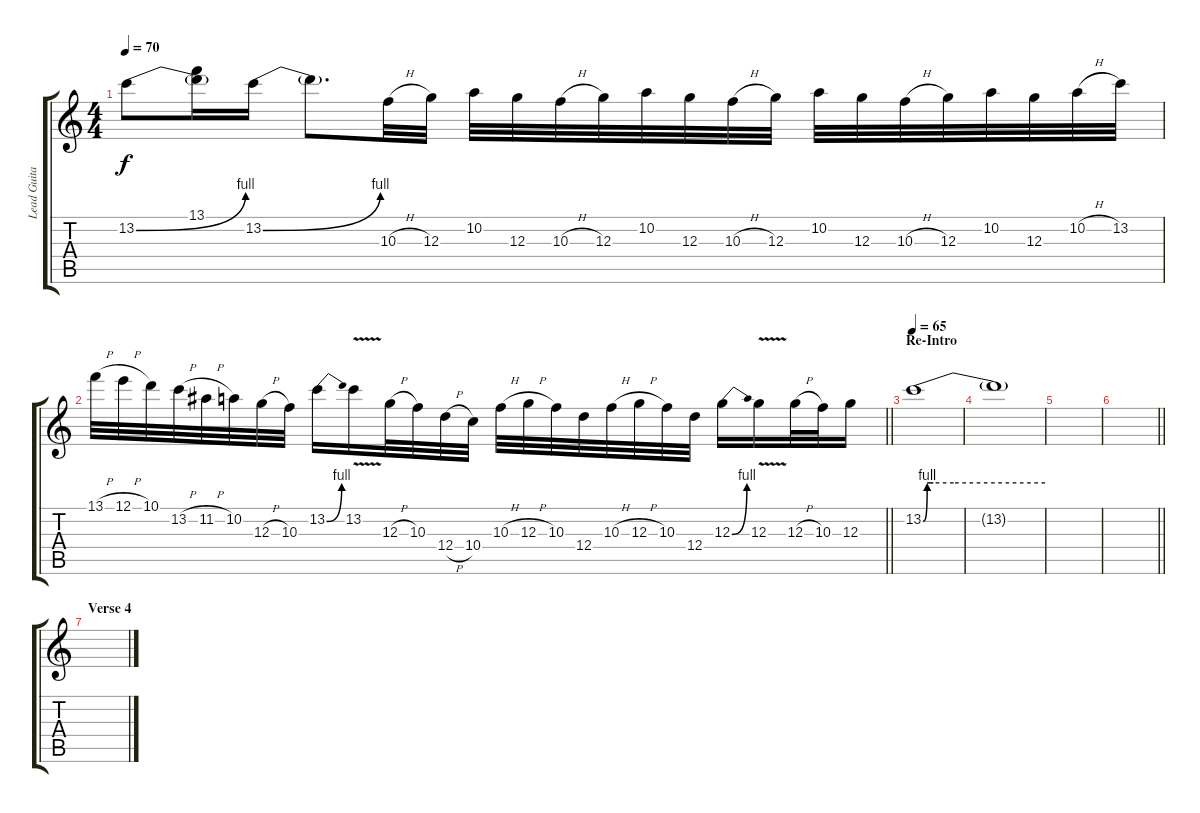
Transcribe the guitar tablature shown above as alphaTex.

\track ("Lead Guitar" "Lead Guita") {instrument distortionguitar}
\staff {score tabs}
\tuning (E4 B3 G3 D3 A2 E2) {hide}
\ts (4 4)
\tempo 70
\clef g2
\ks c
13.2{be (bend 0 0 60 4)}.8{dy f} (13.1 13.2{t}).16 13.2{be (bend 0 0 60 4)}.16 13.2{t}.8{d} 10.3{h}.32 12.3.32 10.2.32 12.3.32 10.3{h}.32 12.3.32 10.2.32 12.3.32 10.3{h}.32 12.3.32 10.2.32 12.3.32 10.3{h}.32 12.3.32 10.2.32 12.3.32 10.2{h}.32 13.2.32 |
\barLineRight lightlight
13.1{h}.32 12.1{h}.32 10.1.32 13.2{h}.32 11.2{h}.32 10.2.32 12.3{h}.32 10.3.32 13.2{be (bend 0 0 60 4)}.16 13.2{v}.16 12.3{h}.32 10.3.32 12.4{h}.32 10.4.32 10.3{h}.32 12.3{h}.32 10.3.32 12.4.32 10.3{h}.32 12.3{h}.32 10.3.32 12.4.32 12.3{be (bend 0 0 60 4)}.16 12.3{v}.16 12.3{h}.32 10.3.32 12.3.16 |
\section ("" "Re-Intro")
\tempo 65
13.2{be (custom 0 0 2 4 5 4 15 4 60 4)}.1 |
13.2{t}.1 |
|
\barLineRight lightlight
|
\section ("" "Verse 4")
